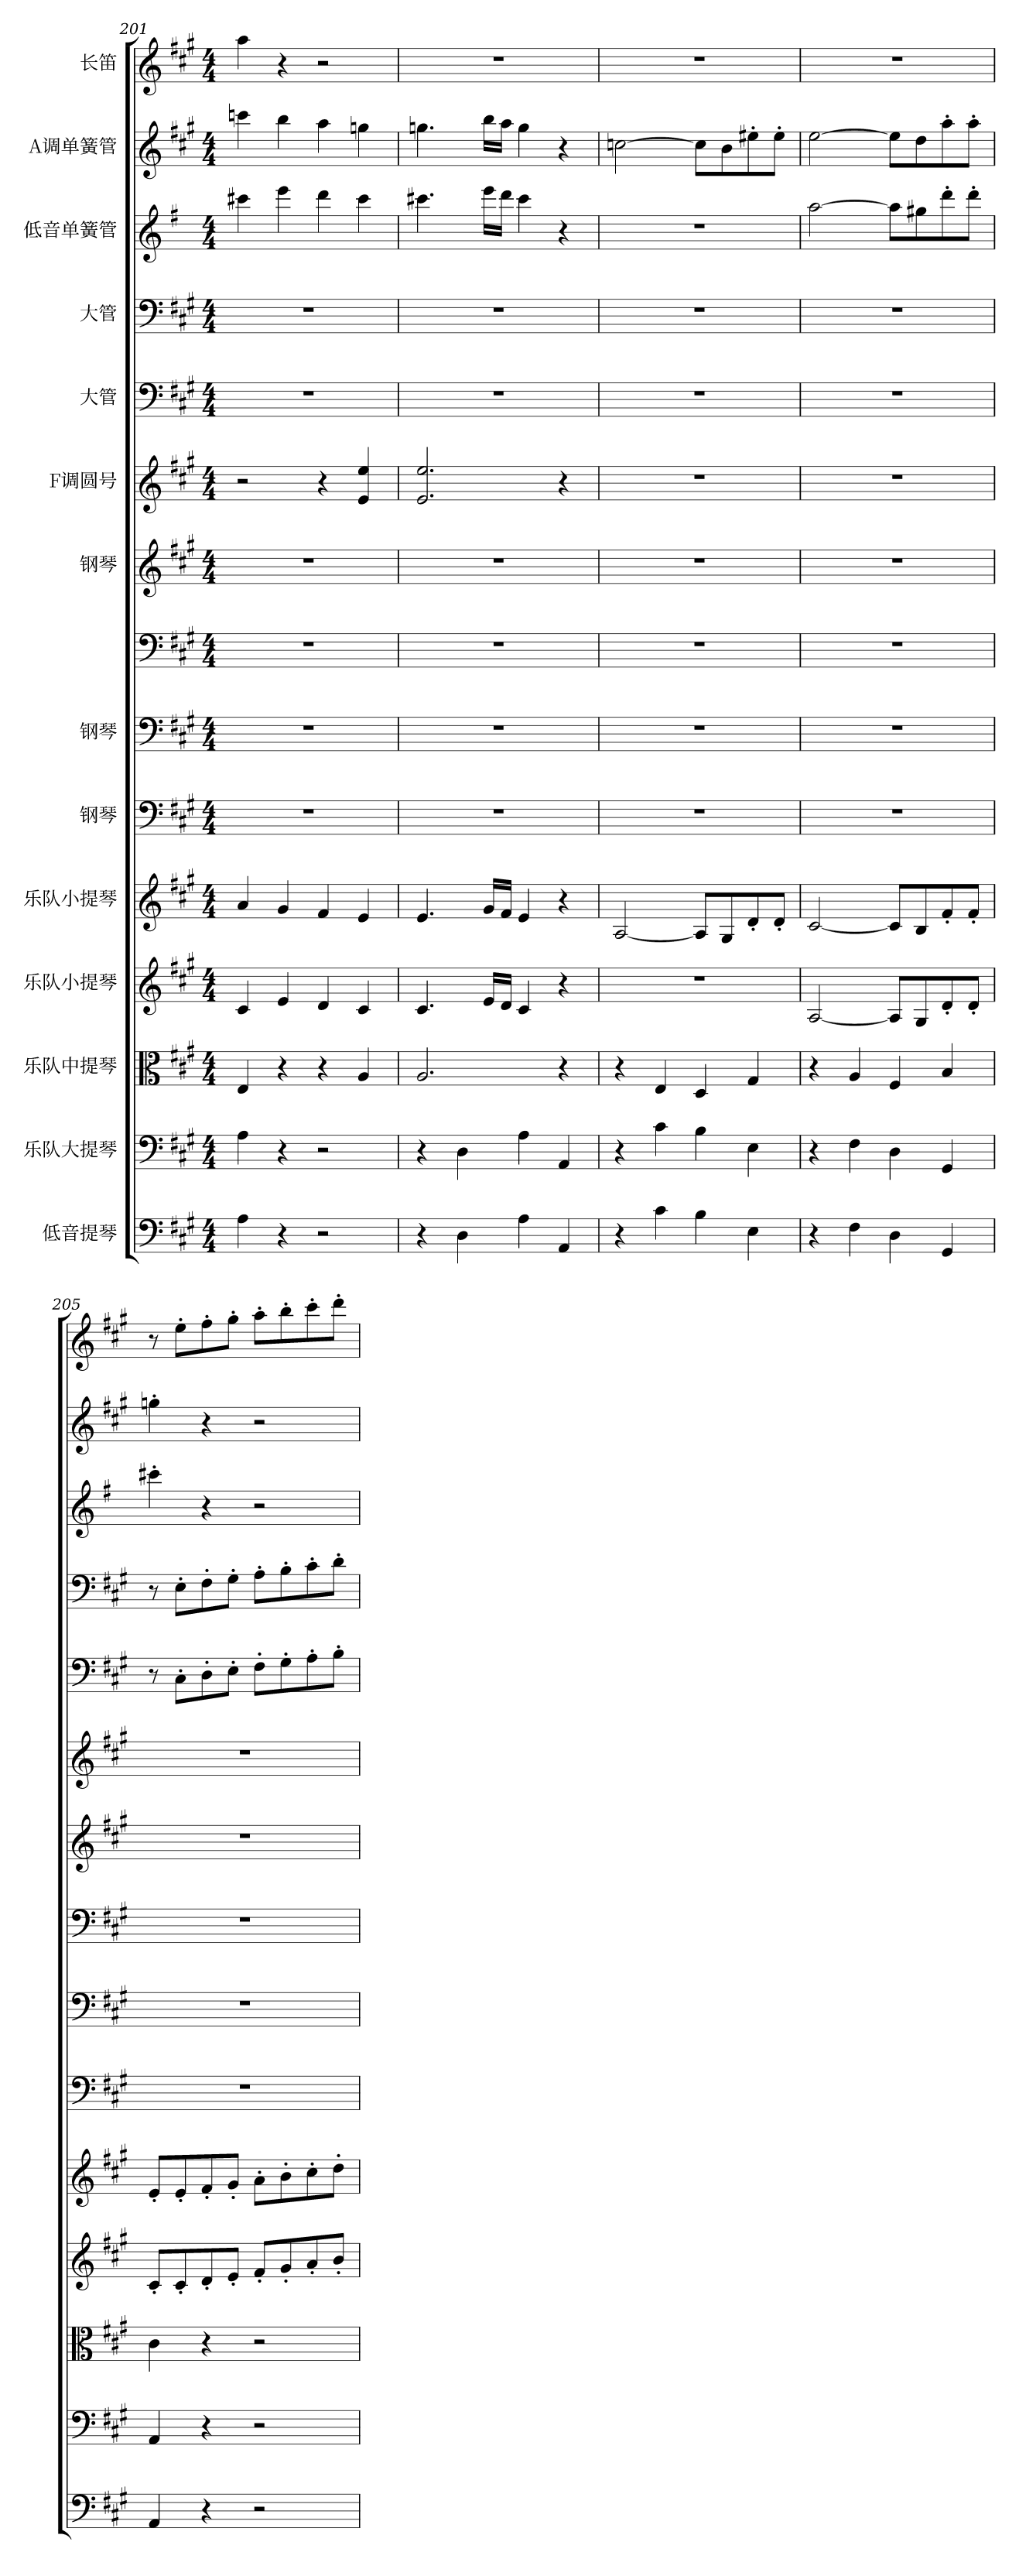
**kern	**kern	**kern	**kern	**kern	**kern	**kern	**kern	**kern	**kern	**kern	**kern	**kern	**kern	**kern
*part14	*part13	*part12	*part11	*part10	*part9	*part8	*part8	*part7	*part6	*part5	*part4	*part3	*part2	*part1
*staff15	*staff14	*staff13	*staff12	*staff11	*staff10	*staff9	*staff8	*staff7	*staff6	*staff5	*staff4	*staff3	*staff2	*staff1
*I"低音提琴	*I"乐队大提琴	*I"乐队中提琴	*I"乐队小提琴	*I"乐队小提琴	*I"钢琴	*I"钢琴	*	*I"钢琴	*I"F调圆号	*I"大管	*I"大管	*I"低音单簧管	*I"A调单簧管	*I"长笛
*clefF4	*clefF4	*clefC3	*clefG2	*clefG2	*clefF4	*clefF4	*clefF4	*clefG2	*clefG2	*clefF4	*clefF4	*clefG2	*clefG2	*clefG2
*ITrd7c12	*	*	*	*	*	*	*	*	*ITrd4c7	*	*	*ITrd8c14	*ITrd2c3	*
*k[f#c#g#]	*k[f#c#g#]	*k[f#c#g#]	*k[f#c#g#]	*k[f#c#g#]	*k[f#c#g#]	*k[f#c#g#]	*k[f#c#g#]	*k[f#c#g#]	*k[f#c#]	*k[f#c#g#]	*k[f#c#g#]	*k[f#]	*k[f#c#g#d#a#e#]	*k[f#c#g#]
*M4/4	*M4/4	*M4/4	*M4/4	*M4/4	*M4/4	*M4/4	*M4/4	*M4/4	*M4/4	*M4/4	*M4/4	*M4/4	*M4/4	*M4/4
*MM120	*MM120	*MM120	*MM120	*MM120	*MM120	*MM120	*MM120	*MM120	*MM120	*MM120	*MM120	*MM120	*MM120	*MM120
=201	=201	=201	=201	=201	=201	=201	=201	=201	=201	=201	=201	=201	=201	=201
4AA\	4A\	4E/	4c#/	4a/	1r	1r	1r	1r	2r	1r	1r	4cc#X\	4aan\	4aa\
4r	4r	4r	4e/	4g#/	.	.	.	.	.	.	.	4ee\	4gg#\	4r
2r	2r	4r	4d/	4f#/	.	.	.	.	4r	.	.	4dd\	4ff#\	2r
.	.	4A/	4c#/	4e/	.	.	.	.	4A/ 4a/	.	.	4cc#\	4een\	.
=202	=202	=202	=202	=202	=202	=202	=202	=202	=202	=202	=202	=202	=202	=202
4r	4r	2.A/	4.c#/	4.e/	1r	1r	1r	1r	2.A/ 2.a/	1r	1r	4.cc#X\	4.een\	1r
4DD\	4D\	.	.	.	.	.	.	.	.	.	.	.	.	.
.	.	.	16e/LL	16g#/LL	.	.	.	.	.	.	.	16ee\LL	16gg#\LL	.
.	.	.	16d/JJ	16f#/JJ	.	.	.	.	.	.	.	16dd\JJ	16ff#\JJ	.
4AA\	4A\	.	4c#/	4e/	.	.	.	.	.	.	.	4cc#\	4ee\	.
4AAA/	4AA/	4r	4r	4r	.	.	.	.	4r	.	.	4r	4r	.
=203	=203	=203	=203	=203	=203	=203	=203	=203	=203	=203	=203	=203	=203	=203
*	*	*	*	*	*	*	*	*	*	*	*	*	*	*MM124
4r	4r	4r	1r	[2A/	1r	1r	1r	1r	1r	1r	1r	1r	[2an\	1r
4C#\	4c#\	4E/	.	.	.	.	.	.	.	.	.	.	.	.
4BB\	4B\	4D/	.	8A/L]	.	.	.	.	.	.	.	.	8a\L]	.
.	.	.	.	8G#/	.	.	.	.	.	.	.	.	8g#\	.
4EE\	4E\	4G#/	.	8d'/	.	.	.	.	.	.	.	.	8cc##X'\	.
.	.	.	.	8d'/J	.	.	.	.	.	.	.	.	8cc##'\J	.
!!LO:PB:g=z
=204	=204	=204	=204	=204	=204	=204	=204	=204	=204	=204	=204	=204	=204	=204
4r	4r	4r	[2A/	[2c#/	1r	1r	1r	1r	1r	1r	1r	[2a\	[2cc#\	1r
4FF#\	4F#\	4A/	.	.	.	.	.	.	.	.	.	.	.	.
4DD\	4D\	4F#/	8A/L]	8c#/L]	.	.	.	.	.	.	.	8a\L]	8cc#\L]	.
.	.	.	8G#/	8B/	.	.	.	.	.	.	.	8g#X\	8b\	.
4GGG#/	4GG#/	4B/	8d'/	8f#'/	.	.	.	.	.	.	.	8dd'\	8ff#'\	.
.	.	.	8d'/J	8f#'/J	.	.	.	.	.	.	.	8dd'\J	8ff#'\J	.
=205	=205	=205	=205	=205	=205	=205	=205	=205	=205	=205	=205	=205	=205	=205
4AAA/	4AA/	4c#\	8c#'/L	8e'/L	1r	1r	1r	1r	1r	8r	8r	4cc#X'\	4een'\	8r
.	.	.	8c#'/	8e'/	.	.	.	.	.	8C#'\L	8E'\L	.	.	8ee'\L
4r	4r	4r	8d'/	8f#'/	.	.	.	.	.	8D'\	8F#'\	4r	4r	8ff#'\
.	.	.	8e'/J	8g#'/J	.	.	.	.	.	8E'\J	8G#'\J	.	.	8gg#'\J
2r	2r	2r	8f#'/L	8a'\L	.	.	.	.	.	8F#'\L	8A'\L	2r	2r	8aa'\L
.	.	.	8g#'/	8b'\	.	.	.	.	.	8G#'\	8B'\	.	.	8bb'\
.	.	.	8a'/	8cc#'\	.	.	.	.	.	8A'\	8c#'\	.	.	8ccc#'\
.	.	.	8b'/J	8dd'\J	.	.	.	.	.	8B'\J	8d'\J	.	.	8ddd'\J
=	=	=	=	=	=	=	=	=	=	=	=	=	=	=
*-	*-	*-	*-	*-	*-	*-	*-	*-	*-	*-	*-	*-	*-	*-
